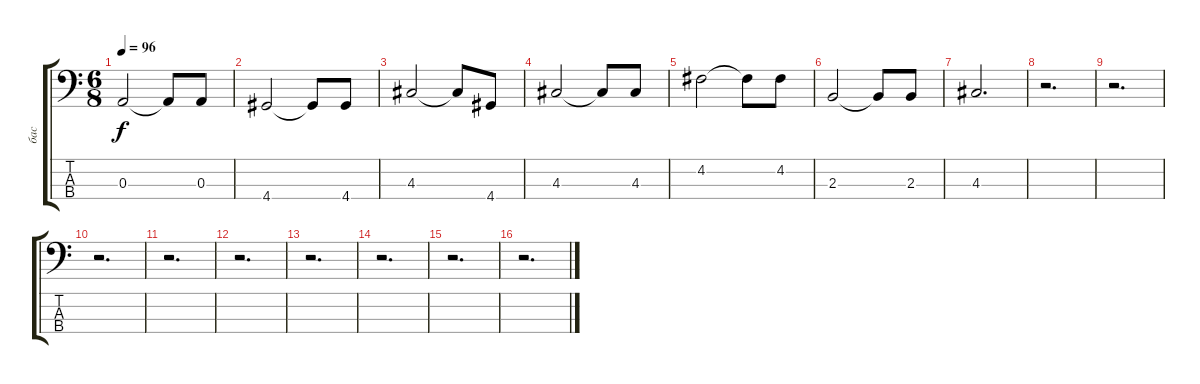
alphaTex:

\track ("бас" "бас") {instrument electricbassfinger}
\staff {score tabs}
\tuning (G2 D2 A1 E1) {hide}
\ts (6 8)
\tempo 96
\clef f4
\ks c
0.3.2{dy f} 0.3{t}.8 0.3.8 |
4.4.2 4.4{t}.8 4.4.8 |
4.3.2 4.3{t}.8 4.4.8 |
4.3.2 4.3{t}.8 4.3.8 |
4.2.2 4.2{t}.8 4.2.8 |
2.3.2 2.3{t}.8 2.3.8 |
4.3.2{d} |
r.2{d} |
r.2{d} |
r.2{d} |
r.2{d} |
r.2{d} |
r.2{d} |
r.2{d} |
r.2{d} |
r.2{d}
